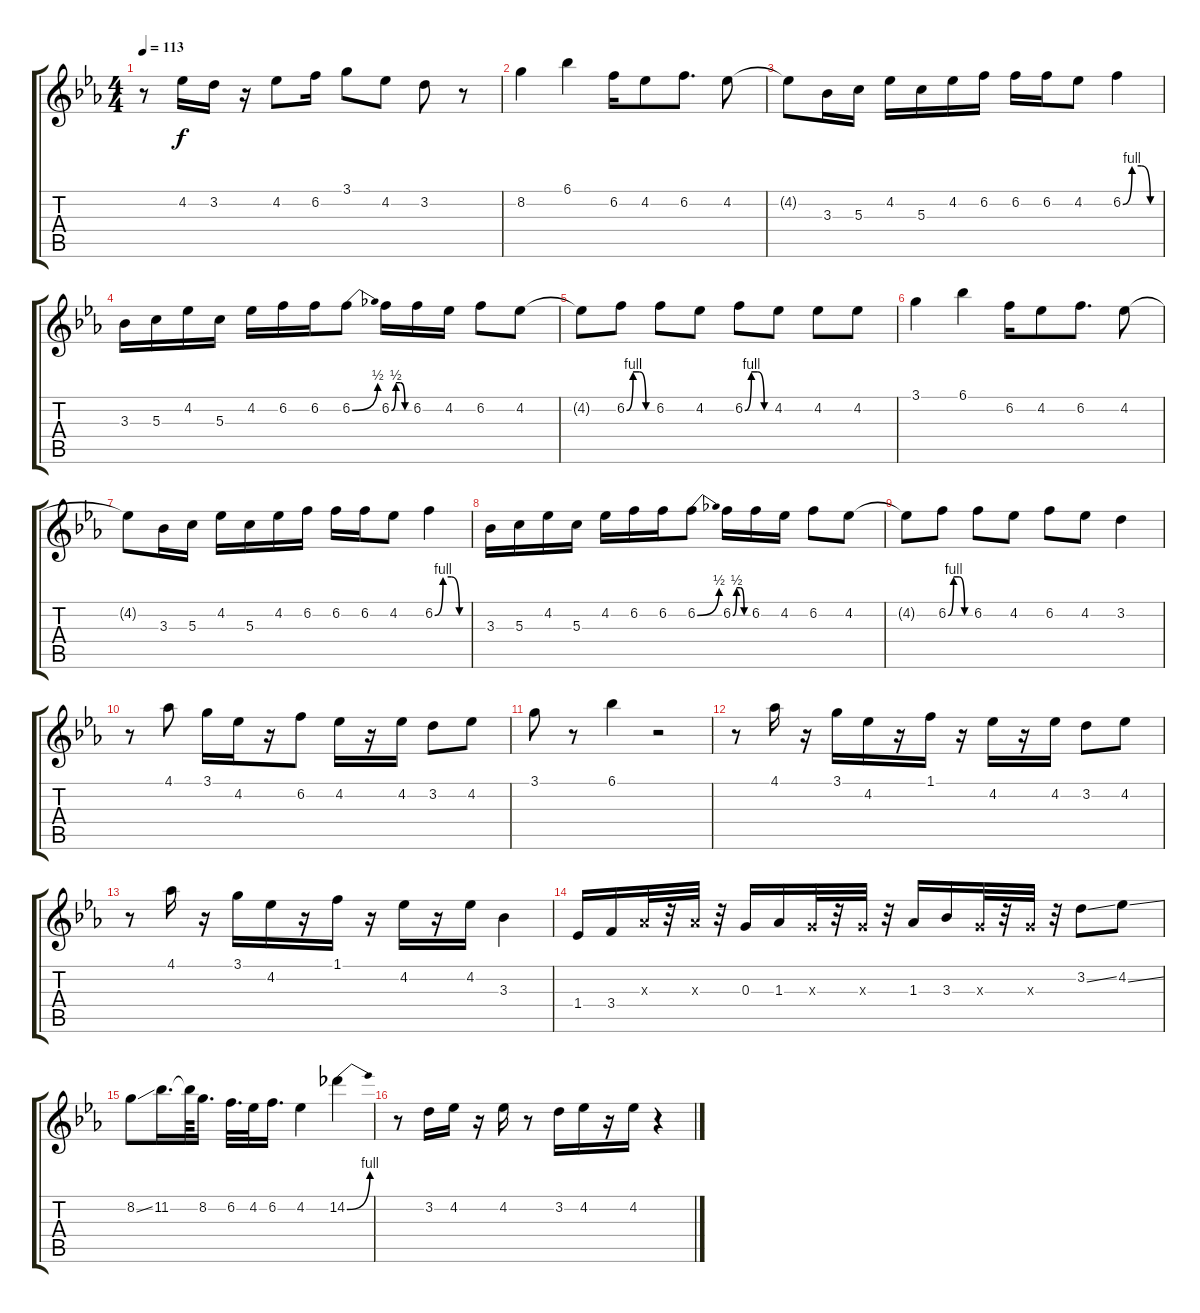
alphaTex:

\track "" {instrument overdrivenguitar}
\staff {score tabs}
\tuning (E4 B3 G3 D3 A2 E2) {hide}
\ts (4 4)
\tempo 113
\clef g2
\ks eb
r.8{dy f} 4.2.16{txt ""} 3.2.16 r.16 4.2.8 6.2.16 3.1.8 4.2.8 3.2.8 r.8 |
8.2.4{txt ""} 6.1.4 6.2.16 4.2.8 6.2.8{d} 4.2.8 |
4.2{t}.8 3.3.16{txt ""} 5.3.16 4.2.16 5.3.16 4.2.16 6.2.16 6.2.16 6.2.16 4.2.8 6.2{be (custom 0 0 15 4 30 4 45 0 60 0)}.4 |
3.3.16{txt ""} 5.3.16 4.2.16 5.3.16 4.2.16 6.2.16 6.2.16 6.2{be (bend 0 0 60 2)}.8 6.2{be (custom 0 0 15 2 30 2 45 0 60 0)}.16 6.2.16 4.2.16 6.2.8 4.2.8 |
4.2{t}.8 6.2{be (custom 0 0 15 4 30 4 45 0 60 0)}.8{txt ""} 6.2.8 4.2.8 6.2{be (custom 0 0 15 4 30 4 45 0 60 0)}.8 4.2.8 4.2.8 4.2.8 |
3.1.4{txt ""} 6.1.4 6.2.16 4.2.8 6.2.8{d} 4.2.8 |
4.2{t}.8 3.3.16{txt ""} 5.3.16 4.2.16 5.3.16 4.2.16 6.2.16 6.2.16 6.2.16 4.2.8 6.2{be (custom 0 0 15 4 30 4 45 0 60 0)}.4 |
3.3.16{txt ""} 5.3.16 4.2.16 5.3.16 4.2.16 6.2.16 6.2.16 6.2{be (bend 0 0 60 2)}.8 6.2{be (custom 0 0 15 2 30 2 45 0 60 0)}.16 6.2.16 4.2.16 6.2.8 4.2.8 |
4.2{t}.8 6.2{be (custom 0 0 15 4 30 4 45 0 60 0)}.8{txt ""} 6.2.8 4.2.8 6.2.8 4.2.8 3.2.4 |
r.8 4.1.8 3.1.16 4.2.16 r.16 6.2.8 4.2.16 r.16 4.2.16 3.2.8 4.2.8 |
3.1.8 r.8 6.1.4 r.2 |
r.8 4.1.16 r.16 3.1.16 4.2.16 r.16 1.1.16 r.16 4.2.16 r.16 4.2.16 3.2.8 4.2.8 |
r.8 4.1.16 r.16 3.1.16 4.2.16 r.16 1.1.16 r.16 4.2.16 r.16 4.2.16 3.3.4 |
1.4.16 3.4.16 1.3{x}.32 r.32 1.3{x}.32 r.32 0.3.16 1.3.16 0.3{x}.32 r.32 0.3{x}.32 r.32 1.3.16 3.3.16 0.3{x}.32 r.32 0.3{x}.32 r.32 3.2{ss}.8 4.2{ss}.8 |
8.2{ss}.8 11.2.16{d} 11.2{t}.64 8.2.16{d} 6.2.32{d} 4.2.32 6.2.16{d} 4.2.4 14.2{be (bend 0 0 60 4)}.4 |
r.8 3.2.16{txt ""} 4.2.16 r.16 4.2.16 r.8 3.2.16 4.2.16 r.16 4.2.16 r.4
